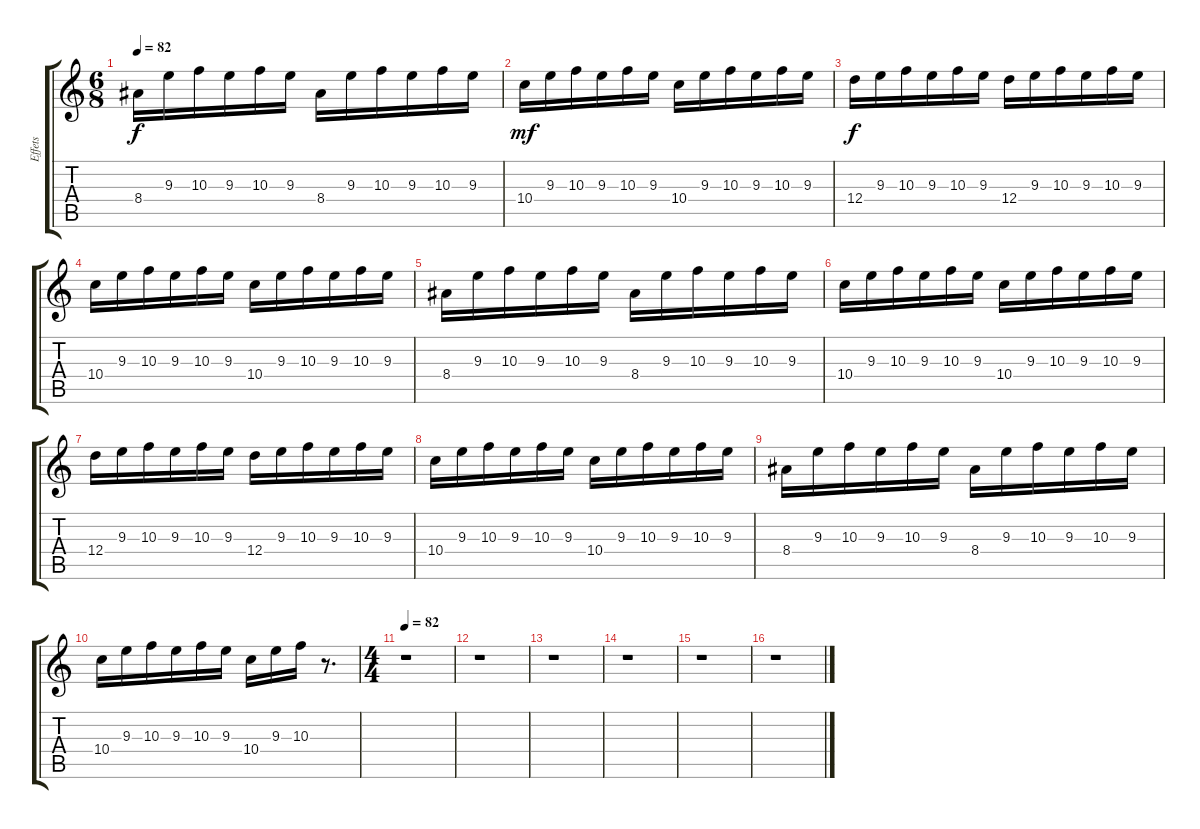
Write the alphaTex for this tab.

\track ("Effets" "Effets") {instrument fx7echoes}
\staff {score tabs}
\tuning (E5 B4 G4 D4 A3 E3) {hide}
\ts (6 8)
\tempo 82
\clef g2
\ks c
8.4.16{dy f} 9.3.16 10.3.16 9.3.16 10.3.16 9.3.16 8.4.16 9.3.16 10.3.16 9.3.16 10.3.16 9.3.16 |
10.4.16{dy mf} 9.3.16 10.3.16 9.3.16 10.3.16 9.3.16 10.4.16 9.3.16 10.3.16 9.3.16 10.3.16 9.3.16 |
12.4.16{dy f instrument fx7echoes} 9.3.16 10.3.16 9.3.16 10.3.16 9.3.16 12.4.16 9.3.16 10.3.16 9.3.16 10.3.16 9.3.16 |
10.4.16 9.3.16 10.3.16 9.3.16 10.3.16 9.3.16 10.4.16 9.3.16 10.3.16 9.3.16 10.3.16 9.3.16 |
8.4.16 9.3.16 10.3.16 9.3.16 10.3.16 9.3.16 8.4.16 9.3.16 10.3.16 9.3.16 10.3.16 9.3.16 |
10.4.16 9.3.16 10.3.16 9.3.16 10.3.16 9.3.16 10.4.16 9.3.16 10.3.16 9.3.16 10.3.16 9.3.16 |
12.4.16 9.3.16 10.3.16 9.3.16 10.3.16 9.3.16 12.4.16 9.3.16 10.3.16 9.3.16 10.3.16 9.3.16 |
10.4.16 9.3.16 10.3.16 9.3.16 10.3.16 9.3.16 10.4.16 9.3.16 10.3.16 9.3.16 10.3.16 9.3.16 |
8.4.16 9.3.16 10.3.16 9.3.16 10.3.16 9.3.16 8.4.16 9.3.16 10.3.16 9.3.16 10.3.16 9.3.16 |
10.4.16 9.3.16 10.3.16 9.3.16 10.3.16 9.3.16 10.4.16 9.3.16 10.3.16 r.8{d} |
\ts (4 4)
\tempo 82
r.1 |
r.1 |
r.1 |
r.1 |
r.1 |
r.1
